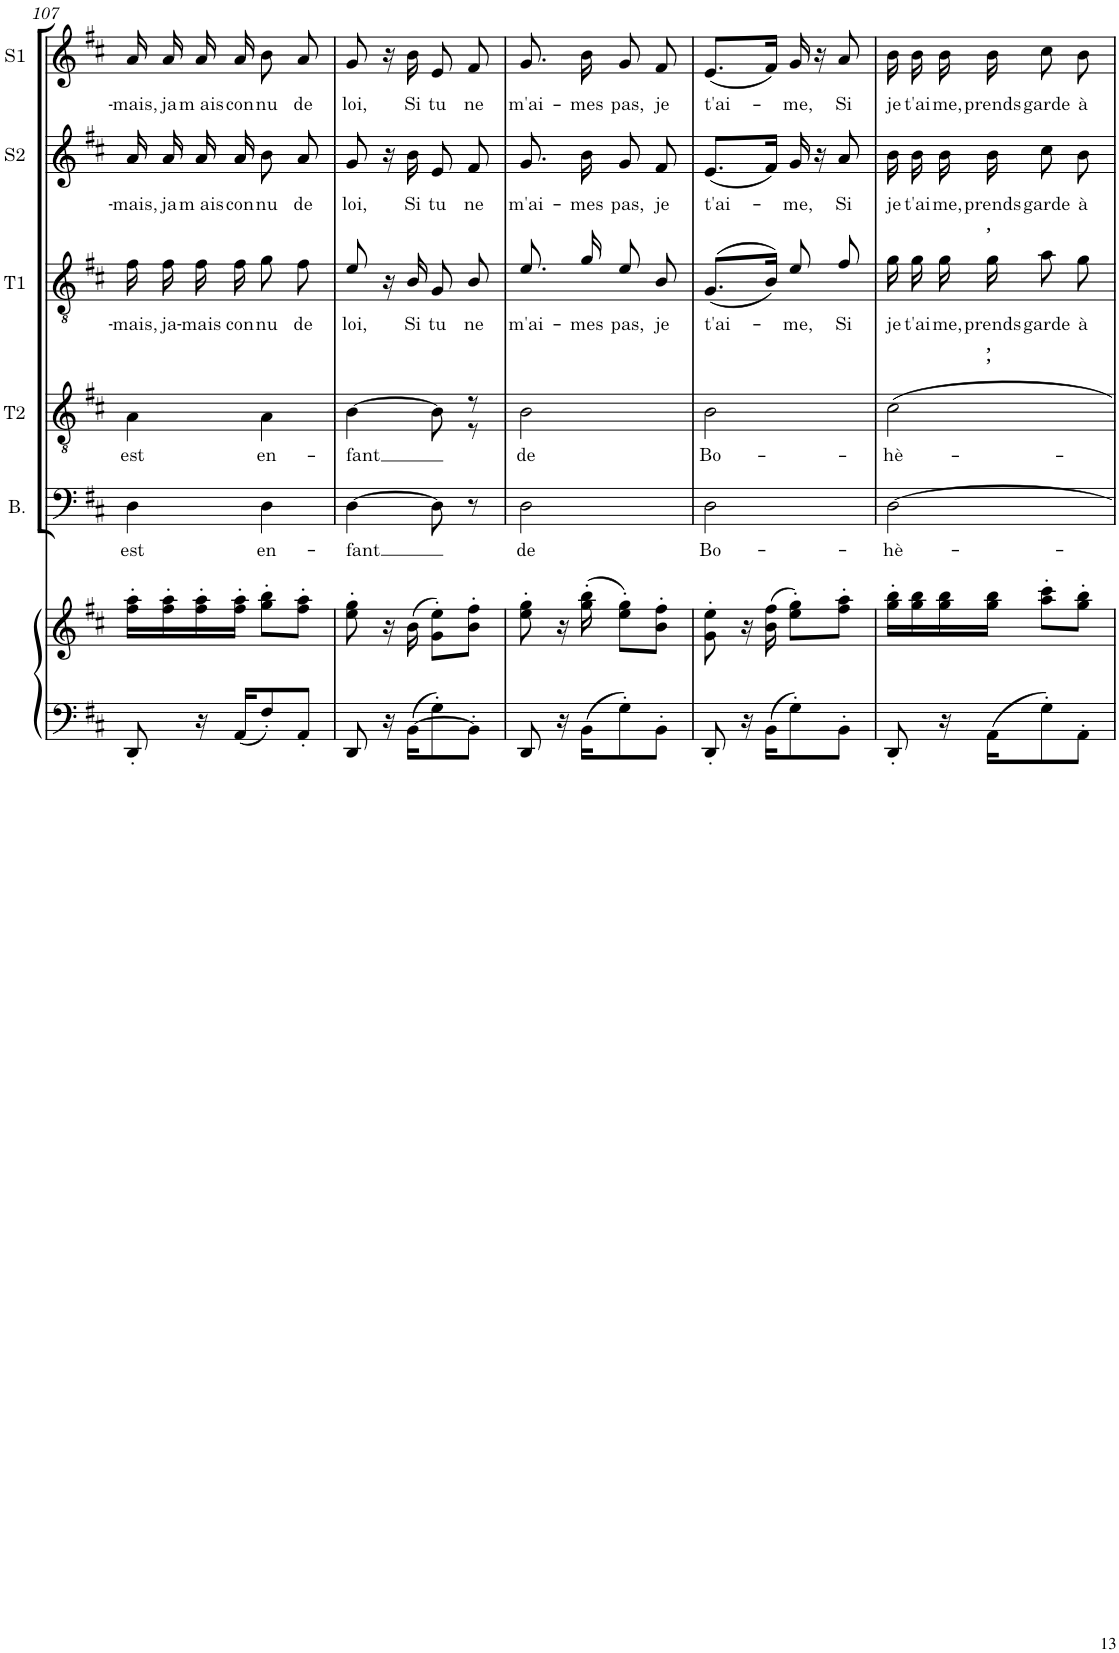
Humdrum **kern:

**kern	**kern	**kern	**text	**kern	**text	**kern	**text	**kern	**text	**kern	**text	**kern
*part7	*part7	*part6	*part6	*part5	*part5	*part4	*part4	*part3	*part3	*part2	*part2	*part1
*staff8	*staff7	*staff6	*staff6	*staff5	*staff5	*staff4	*staff4	*staff3	*staff3	*staff2	*staff2	*staff1
*I"Midi_1	*	*I"Basse	*	*I"Ténor 2	*	*I"Ténor 1	*	*I"Soprano 2	*	*I"Soprano 1	*	*I"Carmen
*	*	*I'B.	*	*I'T2	*	*I'T1	*	*I'S2	*	*I'S1	*	*I'Car.
!!LO:PB:g=z
*clefF4	*clefG2	*clefF4	*	*clefGv2	*	*clefGv2	*	*clefG2	*	*clefG2	*	*clefG2
*k[f#c#]	*k[f#c#]	*k[f#c#]	*	*k[f#c#]	*	*k[f#c#]	*	*k[f#c#]	*	*k[f#c#]	*	*k[f#c#]
*M2/4	*M2/4	*M2/4	*	*M2/4	*	*M2/4	*	*M2/4	*	*M2/4	*	*M2/4
=107	=107	=107	=107	=107	=107	=107	=107	=107	=107	=107	=107	=107
!	!	!	!LO:LY:b	!	!LO:LY:b	!	!LO:LY:b	!	!LO:LY:b	!	!LO:LY:b	!
8DD'/	16ff#\' 16aa\'LL	4D\	est	4A\	est	16f#\	mais,	16a/	-mais,	16a/	-mais,	2r
!	!	!	!	!	!	!	!LO:LY:b	!	!LO:LY:b	!	!LO:LY:b	!
.	16ff#\' 16aa\'	.	.	.	.	16f#\	ja-	16a/	ja-	16a/	ja-	.
!	!	!	!	!	!	!	!LO:LY:b	!	!LO:LY:b	!	!LO:LY:b	!
16r	16ff#\' 16aa\'	.	.	.	.	16f#\	-mais	16a/	-m ais	16a/	-m ais	.
!	!	!	!	!	!	!	!LO:LY:b	!	!LO:LY:b	!	!LO:LY:b	!
16AA/KL	16ff#\' 16aa\'JJ	.	.	.	.	16f#\	con-	16a/	con-	16a/	con-	.
!	!	!	!LO:LY:b	!	!LO:LY:b	!	!LO:LY:b	!	!LO:LY:b	!	!LO:LY:b	!
8F#'/	8gg\' 8bb\'L	4D\	en-	4A\	en-	8g\	-nu	8b\	-nu	8b\	-nu	.
!	!	!	!	!	!	!	!LO:LY:b	!	!LO:LY:b	!	!LO:LY:b	!
8AA'/J	8ff#\' 8aa\'J	.	.	.	.	8f#\	de	8a/	de	8a/	de	.
=108	=108	=108	=108	=108	=108	=108	=108	=108	=108	=108	=108	=108
!	!	!	!LO:LY:b	!	!LO:LY:b	!	!LO:LY:b	!	!LO:LY:b	!	!LO:LY:b	!
*	*	*	*	*^	*	*	*	*	*	*	*	*
8DD/	8ee\' 8gg\'	[4D\	-fant	[4B\	4.ryy	-fant	8e/	loi,	8g/	loi,	8g/	loi,	2r
16r	16r	.	.	.	.	.	16r	.	16r	.	16r	.	.
!	!	!	!	!	!	!	!	!LO:LY:b	!	!LO:LY:b	!	!LO:LY:b	!
[16BB\KL	(>16b\	.	.	.	.	.	16B/	Si	16b\	Si	16b\	Si	.
!	!	!	!	!	!	!	!	!LO:LY:b	!	!LO:LY:b	!	!LO:LY:b	!
8G'\	8g\' 8ee\'L)	8D\]	.	8B\]	.	.	8G/	tu	8e/	tu	8e/	tu	.
!	!	!	!	!	!	!	!	!LO:LY:b	!	!LO:LY:b	!	!LO:LY:b	!
8BB'\J]	8b\' 8ff#\'J	8r	.	8r	8r	.	8B/	ne	8f#/	ne	8f#/	ne	.
=109	=109	=109	=109	=109	=109	=109	=109	=109	=109	=109	=109	=109	=109
!	!	!	!LO:LY:b	!	!	!LO:LY:b	!	!LO:LY:b	!	!LO:LY:b	!	!LO:LY:b	!
*	*	*	*	*v	*v	*	*	*	*	*	*	*	*
8DD/	8ee\' 8gg\'	2D\	de	2B\	de	8.e/	m'ai-	8.g/	m'ai-	8.g/	m'ai-	2r
16r	16r	.	.	.	.	.	.	.	.	.	.	.
!	!	!	!	!	!	!	!LO:LY:b	!	!LO:LY:b	!	!LO:LY:b	!
16BB\KL	(>16gg\' 16bb\'	.	.	.	.	16g/	-mes	16b\	-mes	16b\	-mes	.
!	!	!	!	!	!	!	!LO:LY:b	!	!LO:LY:b	!	!LO:LY:b	!
8G'\	8ee\' 8gg\'L)	.	.	.	.	8e/	pas,	8g/	pas,	8g/	pas,	.
!	!	!	!	!	!	!	!LO:LY:b	!	!LO:LY:b	!	!LO:LY:b	!
8BB'\J	8b\' 8ff#\'J	.	.	.	.	8B/	je	8f#/	je	8f#/	je	.
=110	=110	=110	=110	=110	=110	=110	=110	=110	=110	=110	=110	=110
!	!	!	!LO:LY:b	!	!LO:LY:b	!	!LO:LY:b	!	!LO:LY:b	!	!LO:LY:b	!
8DD'/	8g\' 8ee\'	2D\	Bo-	2B\	Bo-	(>(<8.G/L	t'ai-	(<8.e/L	t'ai-	(<8.e/L	t'ai-	2r
16r	16r	.	.	.	.	.	.	.	.	.	.	.
16BB\KL	(>16b\ 16ff#\	.	.	.	.	16B/Jk))	.	16f#/Jk)	.	16f#/Jk)	.	.
!	!	!	!	!	!	!	!LO:LY:b	!	!LO:LY:b	!	!LO:LY:b	!
8G'\	8ee\' 8gg\'L)	.	.	.	.	8e/	-me,	16g/	-me,	16g/	-me,	.
.	.	.	.	.	.	.	.	16r	.	16r	.	.
!	!	!	!	!	!	!	!LO:LY:b	!	!LO:LY:b	!	!LO:LY:b	!
8BB'\J	8ff#\' 8aa\'J	.	.	.	.	8f#/	Si	8a/	Si	8a/	Si	.
=111	=111	=111	=111	=111	=111	=111	=111	=111	=111	=111	=111	=111
!	!	!	!LO:LY:b	!	!LO:LY:b	!	!LO:LY:b	!	!LO:LY:b	!	!LO:LY:b	!
*	*	*	*	*^	*	*	*	*	*	*	*	*
8DD'/	16gg\' 16bb\'LL	[2D\	-hè-	2c#\	8.ryy	-hè-	16g\	je	16b\	je	16b\	je	2r
!	!	!	!	!	!	!	!	!LO:LY:b	!	!LO:LY:b	!	!LO:LY:b	!
.	16gg\ 16bb\	.	.	.	.	.	16g\	t'ai-	16b\	t'ai-	16b\	t'ai-	.
!	!	!	!	!	!	!	!	!LO:LY:b	!	!LO:LY:b	!	!LO:LY:b	!
16r	16gg\ 16bb\	.	.	.	.	.	16g\	-me,	16b\	-me,	16b\	-me,	.
!	!	!	!	!	!	!	!LO:TX:a:t=,	!	!	!	!	!	!
!	!	!	!	!	!LO:TX:a:t=,	!	!	!	!	!	!	!	!
!	!	!	!	!	!LO:TX:a:t=,	!	!	!	!	!	!	!	!
!	!	!	!	!	!	!	!	!LO:LY:b	!	!LO:LY:b	!	!LO:LY:b	!
16AA\KL	16gg\ 16bb\JJ	.	.	.	4ryy	.	16g\	prends	16b\	prends	16b\	prends	.
!	!	!	!	!	!	!	!	!LO:LY:b	!	!LO:LY:b	!	!LO:LY:b	!
8G'\	8aa\' 8ccc#\'L	.	.	.	.	.	8a\	garde	8cc#\	garde	8cc#\	garde	.
!	!	!	!	!	!	!	!	!LO:LY:b	!	!LO:LY:b	!	!LO:LY:b	!
8AA'\J	8gg\' 8bb\'J	.	.	.	.	.	8g\	à	8b\	à	8b\	à	.
.	.	.	.	.	16ryy	.	.	.	.	.	.	.	.
*	*	*	*	*v	*v	*	*	*	*	*	*	*	*
=	=	=	=	=	=	=	=	=	=	=	=	=
*-	*-	*-	*-	*-	*-	*-	*-	*-	*-	*-	*-	*-
